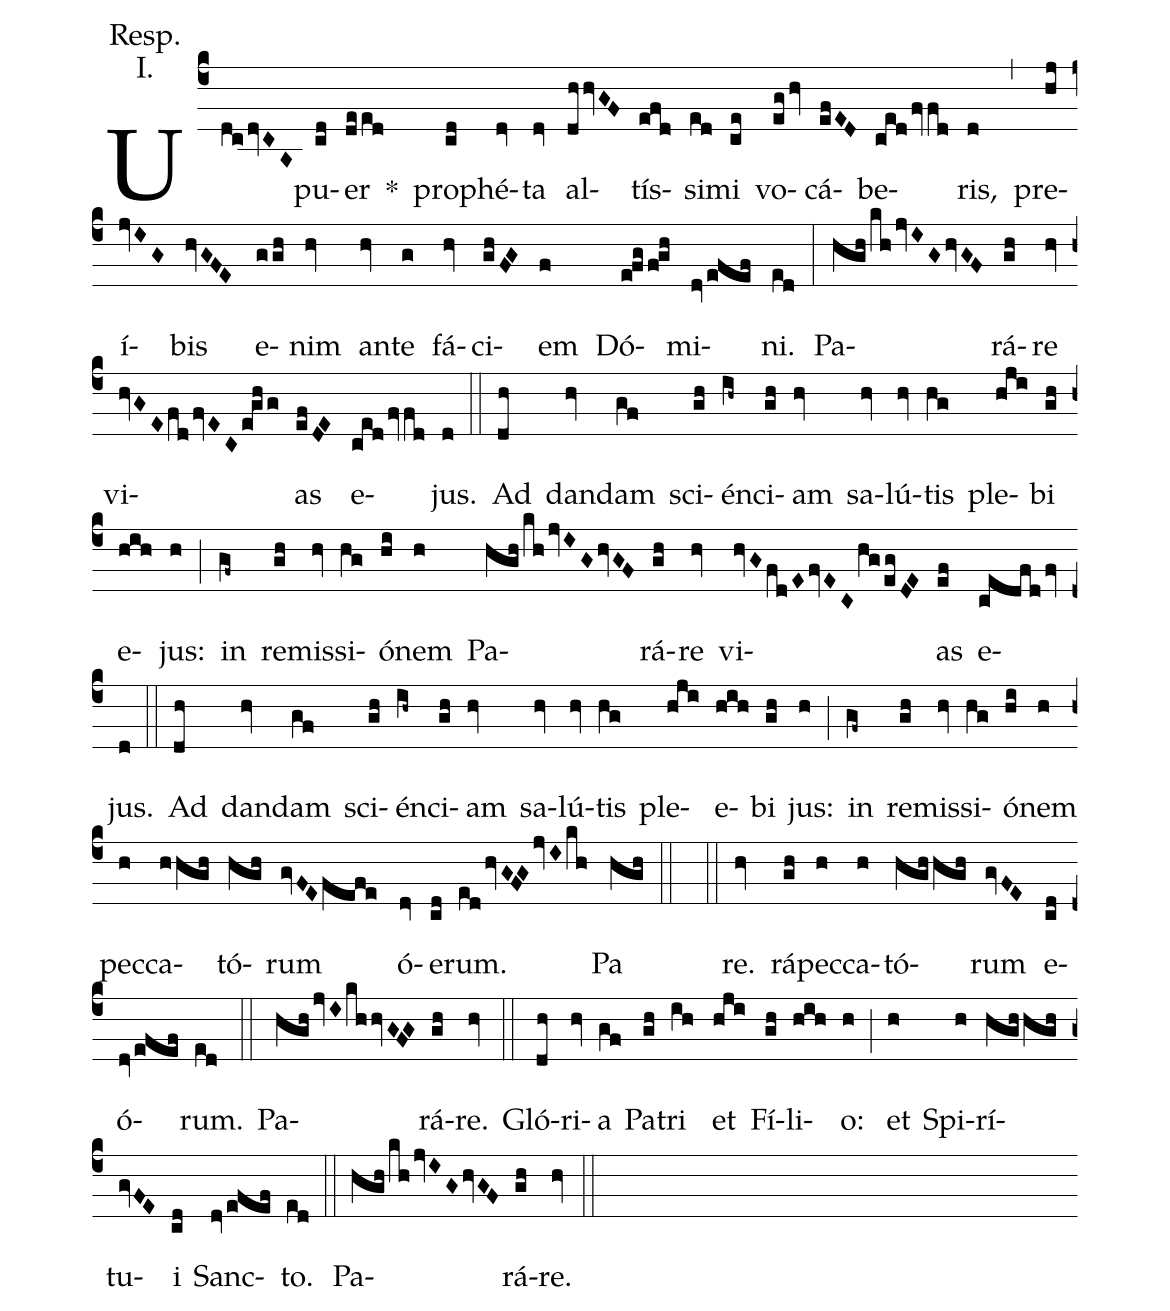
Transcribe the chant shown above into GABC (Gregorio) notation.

annotation: Resp.;
annotation: I.;
%%
(c4)
U(dcdvCA) pu(cd)er(deed) *() pro(cd)phé(dv)ta(dv) al(dhhvGF)tís(efd)si(ed)mi(ce) vo(eghv)cá(efED)be(cedfvfd)ris,(d) (,)
pre(hj)í(jvIG)bis(hvGFE) e(ggh)nim(hv) an(hv)te(g) fá(hv)ci(ghFG)em(f) Dó(efgfgh)mi(dvefef)ni.(ed) (:)
Pa(hghkhjvIGhvGF)rá(gh)re(hv) vi(hvGEfdfvECeghg)as(efDE) e(cedfvfd)jus.(d) (::)

Ad(dh) dan(hv)dam(gf) sci(gh)én(ih~)ci(gh)am(hv) sa(hv)lú(hv)tis(hg) ple(hji)bi(gh) e(hih)jus:(h) (;)
in(gf~) re(gh)mis(hv)si(hg)ó(hi)nem(h) Pa(hghkhjvIGhvGF)rá(gh)re(hv) vi(hvGfdEfvEChgegDE)as(ef) e(cedfdfv)jus.(d) (::)

Ad(dh) dan(hv)dam(gf) sci(gh)én(ih~)ci(gh)am(hv) sa(hv)lú(hv)tis(hg) ple(hji)e(hih)bi(gh) jus:(h) (;)
in(gf~) re(gh)mis(hv)si(hg)ó(hi)nem(h) pec(h)ca(hhgh)tó(hgh)rum(gvFEfefe) ó(dv)e(cd)rum.(edhvGFGjvIkh) Pa(hgh) (::)

(::)

re.(hv) rá(gh)pec(h)ca(h)tó(hghhgh)rum(gvFE) e(cd)ó(dvefef)rum.(ed) (::)

Pa(hghjvIkhhvGFG)rá(gh)re.(hv) (::)

Gló(dh)ri(hv)a(gf) Pa(gh)tri(ih) et(hji) Fí(gh)li(hih)o:(h) (;)
et(h) Spi(h)rí(hghhgh)tu(gvFE)i(cd) Sanc(dvefef)to.(ed) (::)

Pa(hghkhjvIGhvGF)rá(gh)re.(hv) (::)
